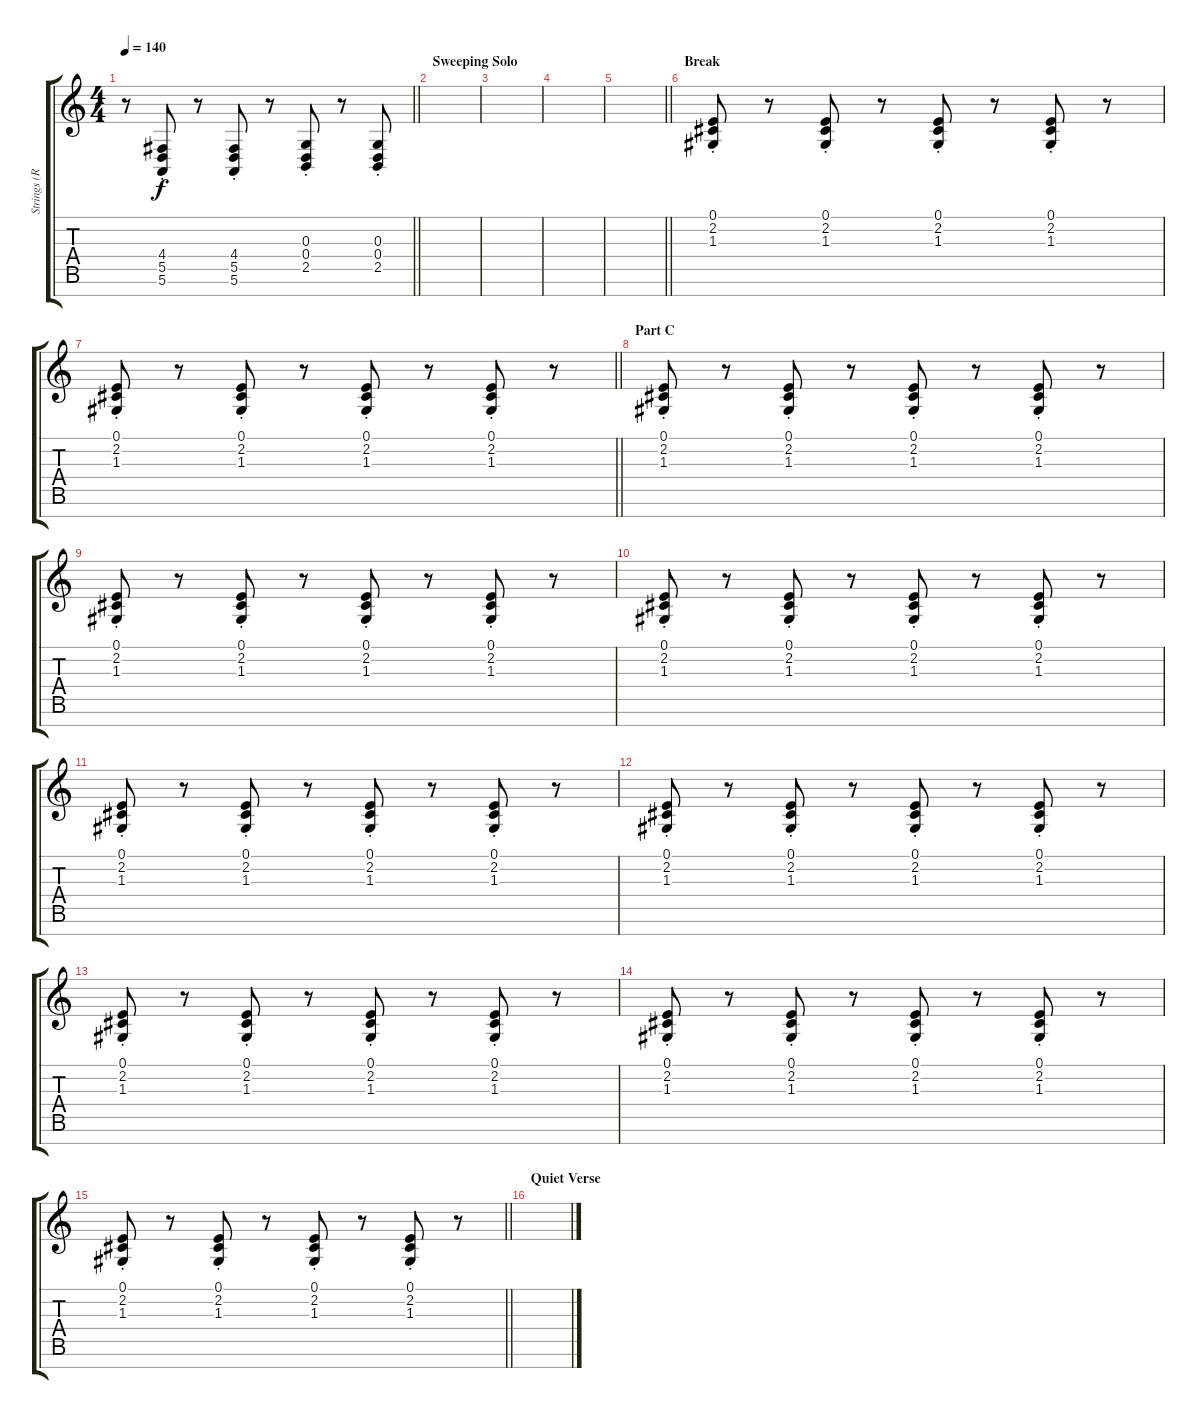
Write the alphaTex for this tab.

\track ("Strings (Rhythm)" "Strings (R") {instrument stringensemble1}
\staff {score tabs}
\tuning (E4 B3 G3 D3 A2 E2 B1) {hide}
\ts (4 4)
\tempo 140
\clef g2
\barLineRight lightlight
\ks c
r.8{dy f} (4.4{st} 5.5{st} 5.6{st}).8 r.8 (4.4{st} 5.5{st} 5.6{st}).8 r.8 (0.3{st} 0.4{st} 2.5{st}).8 r.8 (0.3{st} 0.4{st} 2.5{st}).8 |
\section ("" "Sweeping Solo")
|
|
|
\barLineRight lightlight
|
\section ("" "Break")
(0.1{st} 2.2{st} 1.3{st}).8 r.8 (0.1{st} 2.2{st} 1.3{st}).8 r.8 (0.1{st} 2.2{st} 1.3{st}).8 r.8 (0.1{st} 2.2{st} 1.3{st}).8 r.8 |
\barLineRight lightlight
(0.1{st} 2.2{st} 1.3{st}).8 r.8 (0.1{st} 2.2{st} 1.3{st}).8 r.8 (0.1{st} 2.2{st} 1.3{st}).8 r.8 (0.1{st} 2.2{st} 1.3{st}).8 r.8 |
\section ("" "Part C")
(0.1{st} 2.2{st} 1.3{st}).8 r.8 (0.1{st} 2.2{st} 1.3{st}).8 r.8 (0.1{st} 2.2{st} 1.3{st}).8 r.8 (0.1{st} 2.2{st} 1.3{st}).8 r.8 |
(0.1{st} 2.2{st} 1.3{st}).8 r.8 (0.1{st} 2.2{st} 1.3{st}).8 r.8 (0.1{st} 2.2{st} 1.3{st}).8 r.8 (0.1{st} 2.2{st} 1.3{st}).8 r.8 |
(0.1{st} 2.2{st} 1.3{st}).8 r.8 (0.1{st} 2.2{st} 1.3{st}).8 r.8 (0.1{st} 2.2{st} 1.3{st}).8 r.8 (0.1{st} 2.2{st} 1.3{st}).8 r.8 |
(0.1{st} 2.2{st} 1.3{st}).8 r.8 (0.1{st} 2.2{st} 1.3{st}).8 r.8 (0.1{st} 2.2{st} 1.3{st}).8 r.8 (0.1{st} 2.2{st} 1.3{st}).8 r.8 |
(0.1{st} 2.2{st} 1.3{st}).8 r.8 (0.1{st} 2.2{st} 1.3{st}).8 r.8 (0.1{st} 2.2{st} 1.3{st}).8 r.8 (0.1{st} 2.2{st} 1.3{st}).8 r.8 |
(0.1{st} 2.2{st} 1.3{st}).8 r.8 (0.1{st} 2.2{st} 1.3{st}).8 r.8 (0.1{st} 2.2{st} 1.3{st}).8 r.8 (0.1{st} 2.2{st} 1.3{st}).8 r.8 |
(0.1{st} 2.2{st} 1.3{st}).8 r.8 (0.1{st} 2.2{st} 1.3{st}).8 r.8 (0.1{st} 2.2{st} 1.3{st}).8 r.8 (0.1{st} 2.2{st} 1.3{st}).8 r.8 |
\barLineRight lightlight
(0.1{st} 2.2{st} 1.3{st}).8 r.8 (0.1{st} 2.2{st} 1.3{st}).8 r.8 (0.1{st} 2.2{st} 1.3{st}).8 r.8 (0.1{st} 2.2{st} 1.3{st}).8 r.8 |
\section ("" "Quiet Verse")
